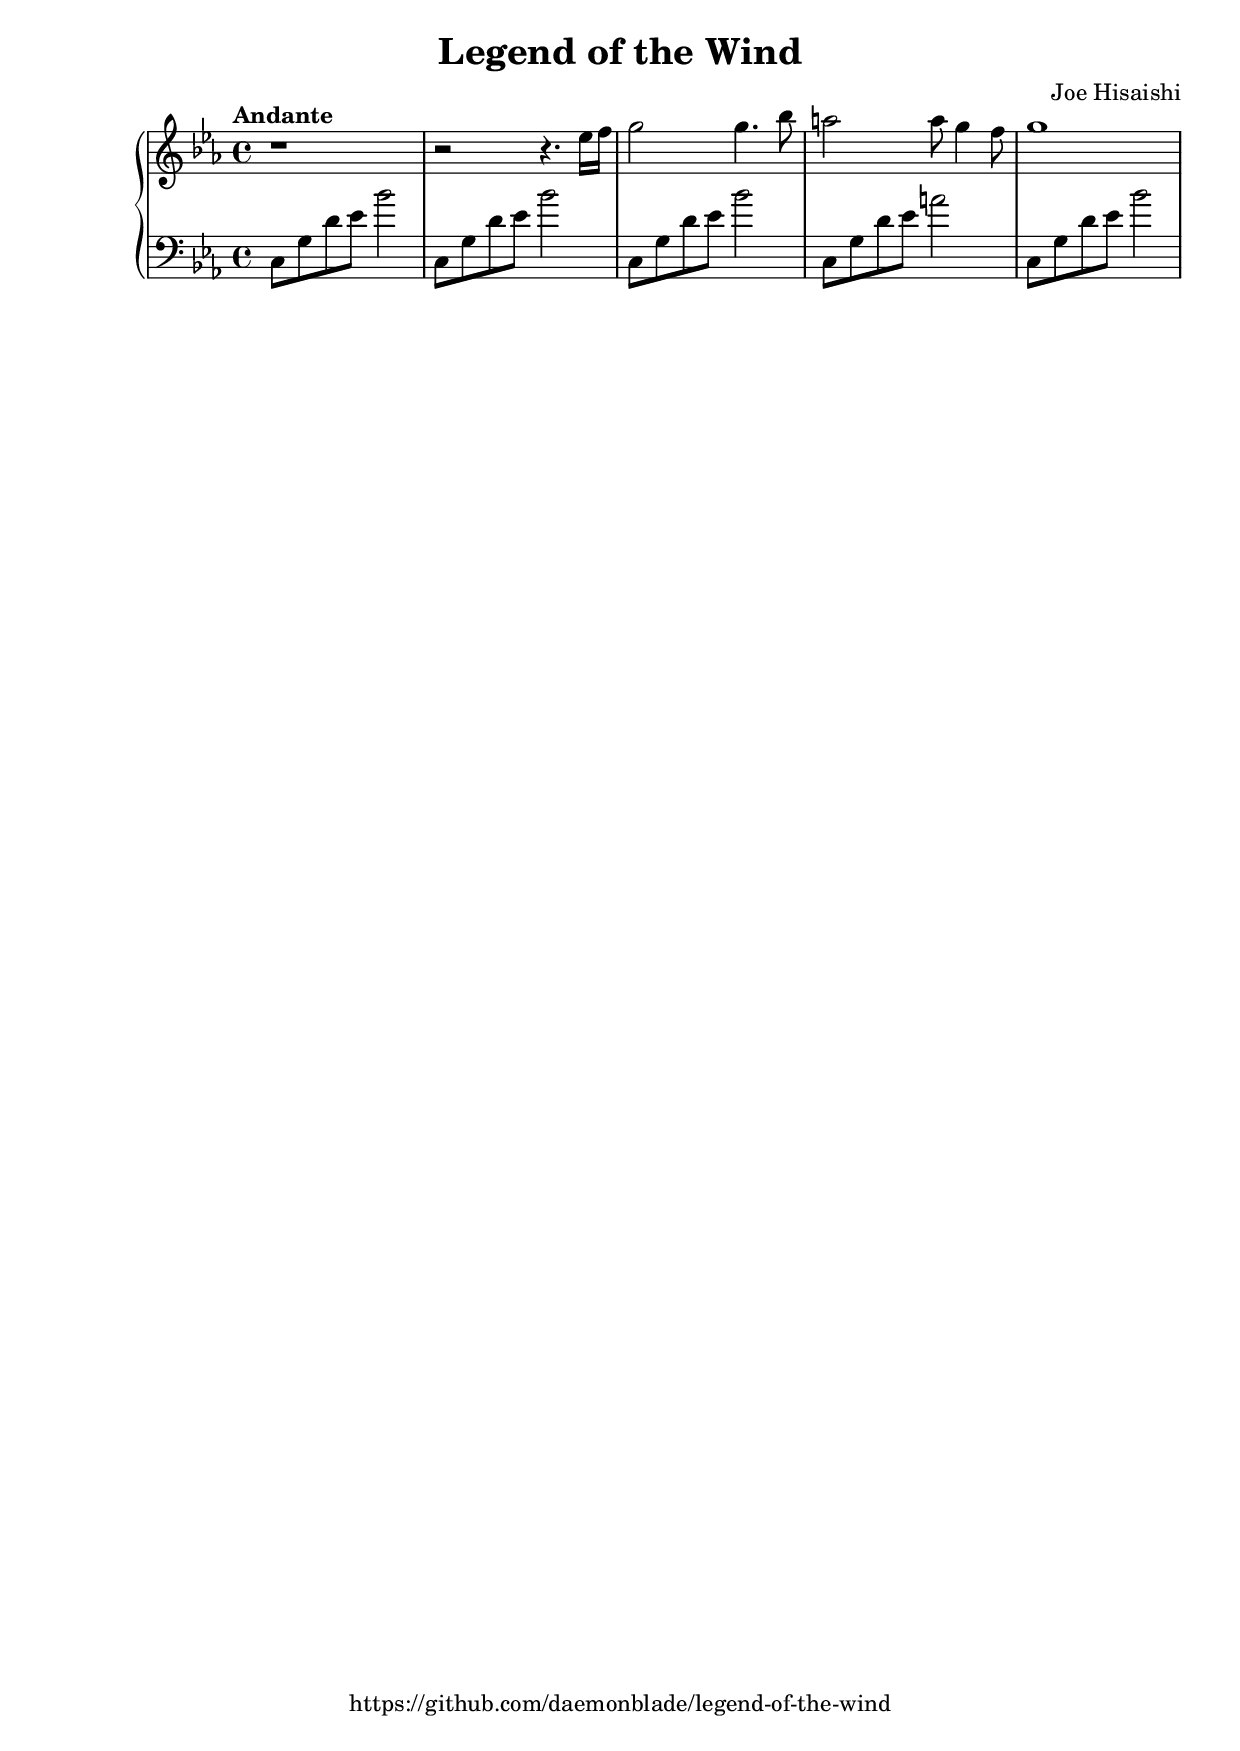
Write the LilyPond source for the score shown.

%
% Legend of the Wind
% Theme from Nausicaa of the Valley of the Wind
%
% copyright: 2018 Jonathan Chen
% source: https://github.com/daemonblade/legend-of-the-wind
% style: indent 2 spaces, 80 cols, 1 bar/line
%
\version "2.18.2"

\header
{
  title = "Legend of the Wind"
  composer = "Joe Hisaishi"
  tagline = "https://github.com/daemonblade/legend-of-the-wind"
}

lotw_begin =
{
  \tempo "Andante"
  \time 4/4
  \key c \minor
}

lotw_piano_upper = \relative c''
{
  \clef treble
  r1
  r2
  r4. ees16 f
  g2 g4. bes8
  a2 a8 g4 f8
  g1
}

lotw_piano_lower = \relative c
{
  \clef bass
  c8 g' d' ees bes'2
  c,,8 g' d' ees bes'2
  c,,8 g' d' ees bes'2
  c,,8 g' d' ees a2
  c,,8 g' d' ees bes'2
}

%%%%%%%%%%%%%%%%%%%%%%%%%%%%%%%%%%%%%%%%%%%%%%%%%%%%%%%%%%%%%%%%%%%%%%%%%%%%%%%%
%
% Book Generation
%
%%%%%%%%%%%%%%%%%%%%%%%%%%%%%%%%%%%%%%%%%%%%%%%%%%%%%%%%%%%%%%%%%%%%%%%%%%%%%%%%
\book
{
  \score
  {
    \new PianoStaff
    <<
      \new Staff = "upper" << \lotw_begin \lotw_piano_upper >>
      \new Staff = "lower" << \lotw_begin \lotw_piano_lower >>
    >>
  }
}
